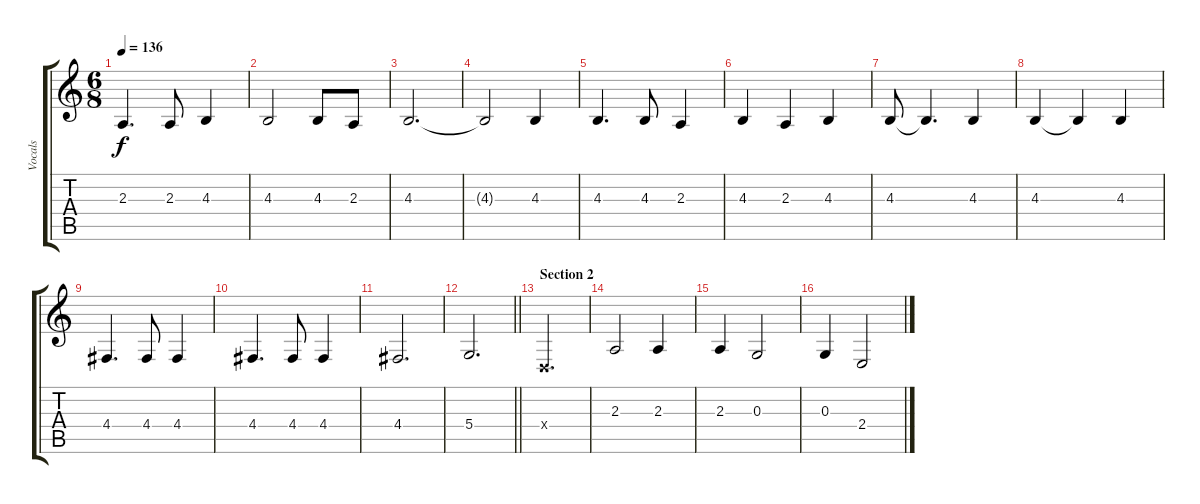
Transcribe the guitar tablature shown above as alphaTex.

\track ("Vocals" "Vocals") {instrument oboe}
\staff {score tabs}
\tuning (E4 B3 G3 D3 A2 E2) {hide}
\ts (6 8)
\tempo 136
\clef g2
\ks c
2.3.4{d dy f} 2.3.8 4.3.4 |
4.3.2 4.3.8 2.3.8 |
4.3.2{d} |
4.3{t}.2 4.3.4 |
4.3.4{d} 4.3.8 2.3.4 |
4.3.4 2.3.4 4.3.4 |
4.3.8 4.3{t}.4{d} 4.3.4 |
4.3.4 4.3{t}.4 4.3.4 |
4.4.4{d} 4.4.8 4.4.4 |
4.4.4{d} 4.4.8 4.4.4 |
4.4.2{d} |
\barLineRight lightlight
5.4.2{d} |
\section ("" "Section 2")
0.4{x}.2{d} |
2.3.2 2.3.4 |
2.3.4 0.3.2 |
0.3.4 2.4.2
